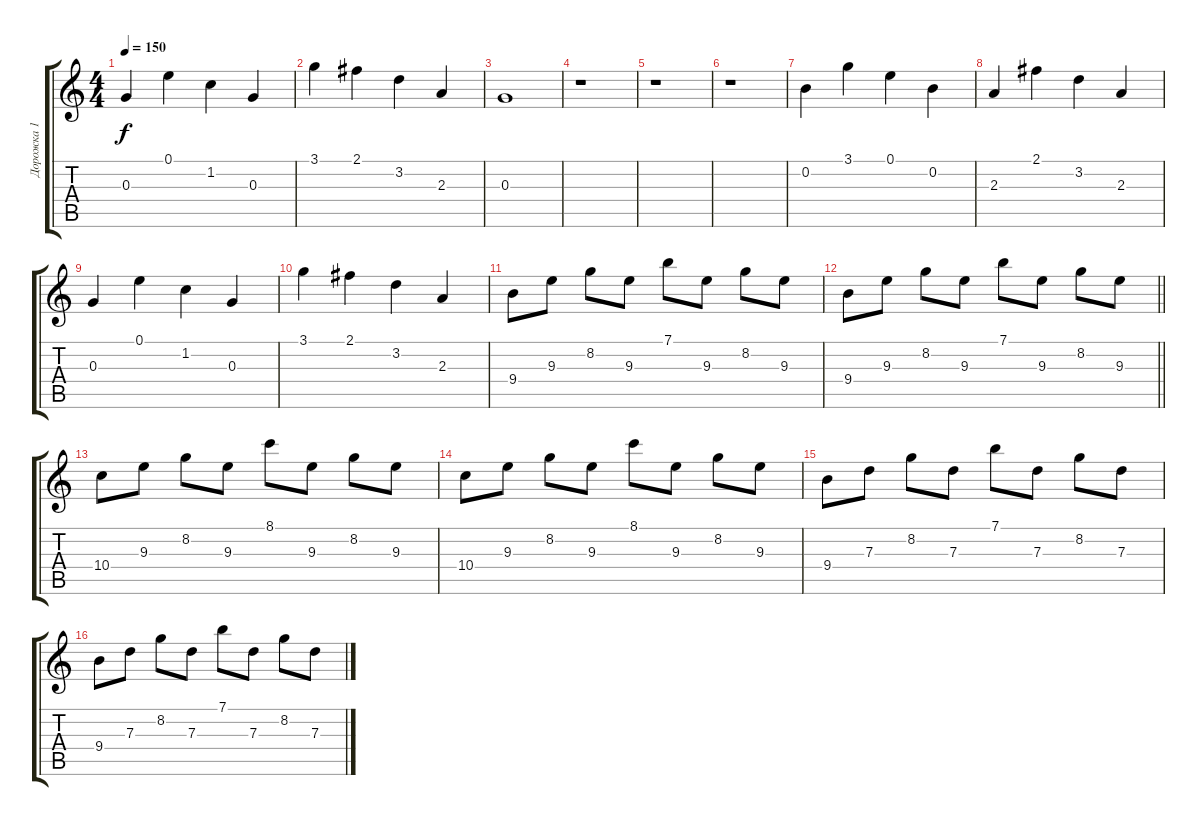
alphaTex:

\track ("Дорожка 1" "Дорожка 1") {instrument electricguitarjazz}
\staff {score tabs}
\tuning (E4 B3 G3 D3 A2 E2) {hide}
\ts (4 4)
\tempo 150
\clef g2
\ks c
0.3.4{dy f} 0.1.4 1.2.4 0.3.4 |
3.1.4 2.1.4 3.2.4 2.3.4 |
0.3.1 |
r.1 |
r.1 |
r.1 |
0.2.4 3.1.4 0.1.4 0.2.4 |
2.3.4 2.1.4 3.2.4 2.3.4 |
0.3.4 0.1.4 1.2.4 0.3.4 |
3.1.4 2.1.4 3.2.4 2.3.4 |
9.4.8{instrument electricguitarjazz} 9.3.8 8.2.8 9.3.8 7.1.8 9.3.8 8.2.8 9.3.8 |
\barLineRight lightlight
9.4.8 9.3.8 8.2.8 9.3.8 7.1.8 9.3.8 8.2.8 9.3.8 |
10.4.8 9.3.8 8.2.8 9.3.8 8.1.8 9.3.8 8.2.8 9.3.8 |
10.4.8 9.3.8 8.2.8 9.3.8 8.1.8 9.3.8 8.2.8 9.3.8 |
9.4.8 7.3.8 8.2.8 7.3.8 7.1.8 7.3.8 8.2.8 7.3.8 |
9.4.8 7.3.8 8.2.8 7.3.8 7.1.8 7.3.8 8.2.8 7.3.8
